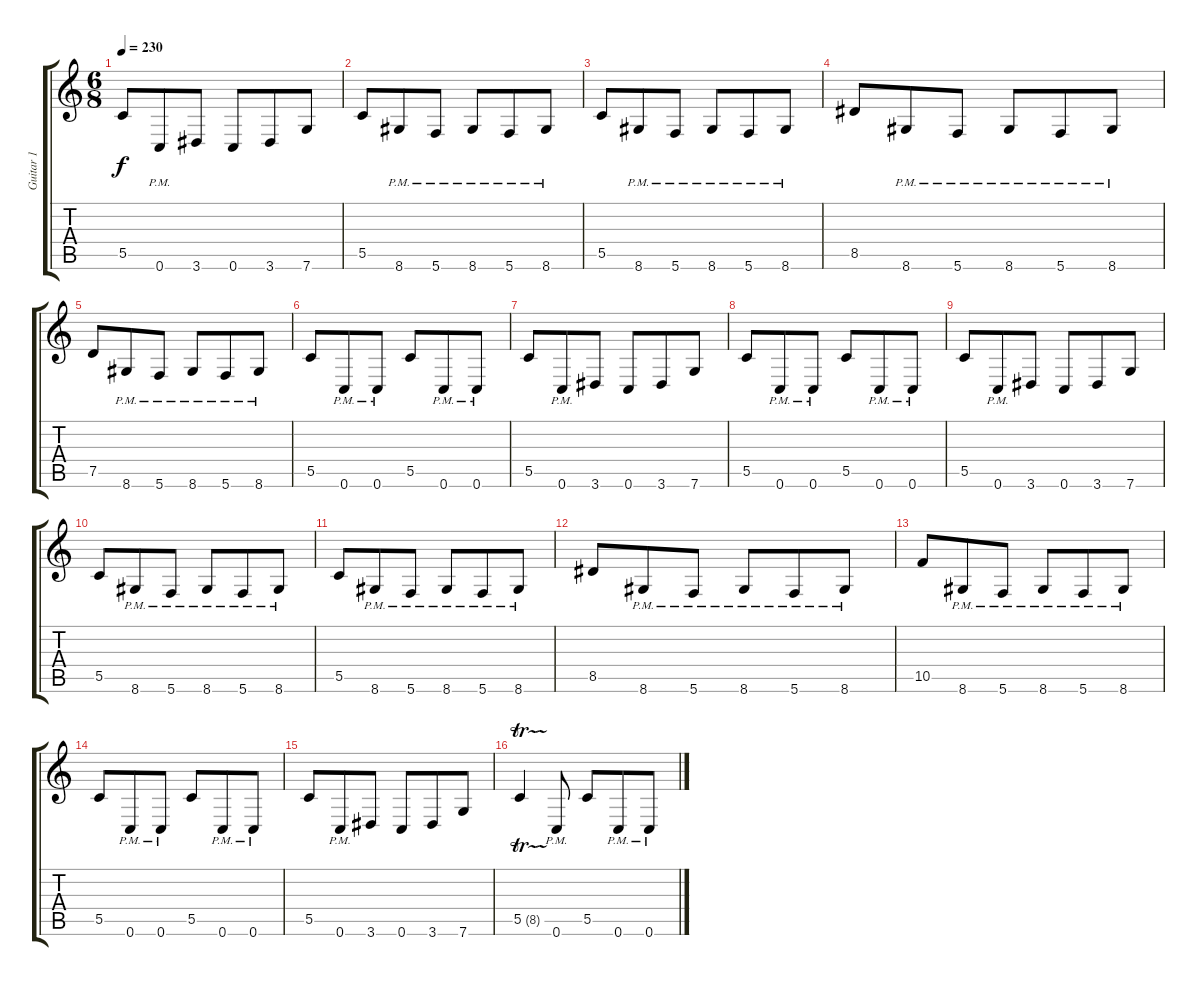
\track ("Guitar 1" "Guitar 1") {instrument distortionguitar}
\staff {score tabs}
\tuning (D4 A3 F3 C3 G2 C2) {hide}
\ts (6 8)
\tempo 230
\clef g2
\ks c
5.5.8{dy f} 0.6{pm}.8 3.6.8 0.6.8 3.6.8 7.6.8 |
5.5.8 8.6{pm}.8 5.6{pm}.8 8.6{pm}.8 5.6{pm}.8 8.6{pm}.8 |
5.5.8 8.6{pm}.8 5.6{pm}.8 8.6{pm}.8 5.6{pm}.8 8.6{pm}.8 |
8.5.8 8.6{pm}.8 5.6{pm}.8 8.6{pm}.8 5.6{pm}.8 8.6{pm}.8 |
7.5.8 8.6{pm}.8 5.6{pm}.8 8.6{pm}.8 5.6{pm}.8 8.6{pm}.8 |
5.5.8 0.6{pm}.8 0.6{pm}.8 5.5.8 0.6{pm}.8 0.6{pm}.8 |
5.5.8 0.6{pm}.8 3.6.8 0.6.8 3.6.8 7.6.8 |
5.5.8 0.6{pm}.8 0.6{pm}.8 5.5.8 0.6{pm}.8 0.6{pm}.8 |
5.5.8 0.6{pm}.8 3.6.8 0.6.8 3.6.8 7.6.8 |
5.5.8 8.6{pm}.8 5.6{pm}.8 8.6{pm}.8 5.6{pm}.8 8.6{pm}.8 |
5.5.8 8.6{pm}.8 5.6{pm}.8 8.6{pm}.8 5.6{pm}.8 8.6{pm}.8 |
8.5.8 8.6{pm}.8 5.6{pm}.8 8.6{pm}.8 5.6{pm}.8 8.6{pm}.8 |
10.5.8 8.6{pm}.8 5.6{pm}.8 8.6{pm}.8 5.6{pm}.8 8.6{pm}.8 |
5.5.8 0.6{pm}.8 0.6{pm}.8 5.5.8 0.6{pm}.8 0.6{pm}.8 |
5.5.8 0.6{pm}.8 3.6.8 0.6.8 3.6.8 7.6.8 |
5.5{tr (8 16)}.4 0.6{pm}.8 5.5.8 0.6{pm}.8 0.6{pm}.8
